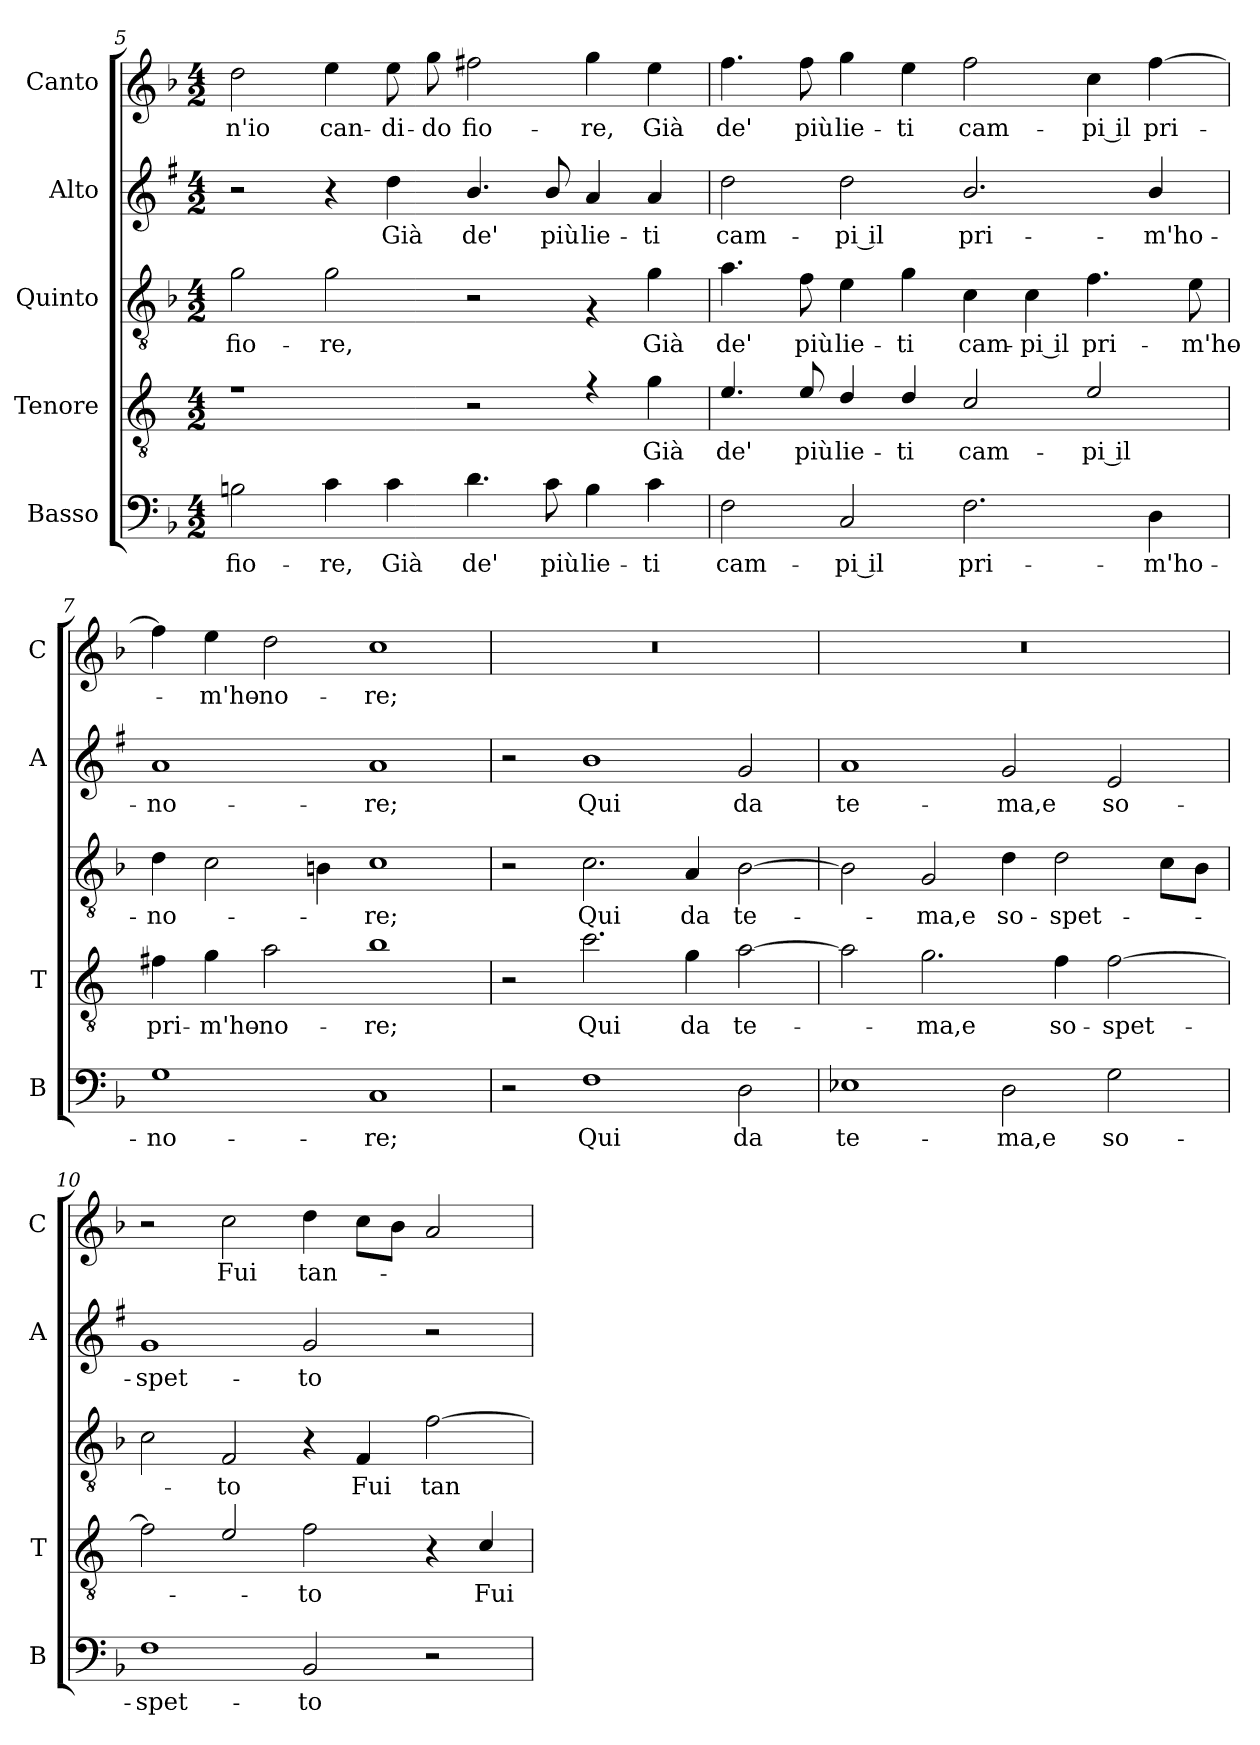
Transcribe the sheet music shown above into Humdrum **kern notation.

**kern	**text	**kern	**text	**kern	**text	**kern	**text	**kern	**text
*part5	*part5	*part4	*part4	*part3	*part3	*part2	*part2	*part1	*part1
*staff5	*staff5	*staff4	*staff4	*staff3	*staff3	*staff2	*staff2	*staff1	*staff1
*I"Basso	*	*I"Tenore	*	*I"Quinto	*	*I"Alto	*	*I"Canto	*
*I'B	*	*I'T	*	*	*	*I'A	*	*I'C	*
*clefF4	*	*clefGv2	*	*clefGv2	*	*clefG2	*	*clefG2	*
*	*	*ITrd4c7	*	*	*	*ITrd1c2	*	*	*
*k[b-]	*	*k[b-]	*	*k[b-]	*	*k[b-]	*	*k[b-]	*
*F:	*	*F:	*	*F:	*	*F:	*	*F:	*
*M4/2	*	*M4/2	*	*M4/2	*	*M4/2	*	*M4/2	*
=5	=5	=5	=5	=5	=5	=5	=5	=5	=5
!	!LO:LY:b	!	!	!	!LO:LY:b	!	!	!	!LO:LY:b
2Bn\	fio-	1rf	.	2g\	fio-	2r	.	2dd\	-n'io
!	!LO:LY:b	!	!	!	!LO:LY:b	!	!	!	!LO:LY:b
4c\	-re,	.	.	2g\	-re,	4r	.	4ee\	can-
!	!LO:LY:b	!	!	!	!	!	!LO:LY:b	!	!LO:LY:b
4c\	Già	.	.	.	.	4cc\	Già	8ee\	-di-
!	!	!	!	!	!	!	!	!	!LO:LY:b
.	.	.	.	.	.	.	.	8gg\	-do
!	!LO:LY:b	!	!	!	!	!	!LO:LY:b	!	!LO:LY:b
4.d\	de'	2r	.	2r	.	4.a/	de'	2ff#X\	fio-
!	!LO:LY:b	!	!	!	!	!	!LO:LY:b	!	!
8c\	più	.	.	.	.	8a/	più	.	.
!	!LO:LY:b	!	!	!	!	!	!LO:LY:b	!	!LO:LY:b
4B\	lie-	4rf	.	4rG	.	4g/	lie-	4gg\	-re,
!	!LO:LY:b	!	!LO:LY:b	!	!LO:LY:b	!	!LO:LY:b	!	!LO:LY:b
4c\	-ti	4c\	Già	4g\	Già	4g/	-ti	4ee\	Già
=6	=6	=6	=6	=6	=6	=6	=6	=6	=6
!	!LO:LY:b	!	!LO:LY:b	!	!LO:LY:b	!	!LO:LY:b	!	!LO:LY:b
2F\	cam-	4.A/	de'	4.a\	de'	2cc\	cam-	4.ff\	de'
!	!	!	!LO:LY:b	!	!LO:LY:b	!	!	!	!LO:LY:b
.	.	8A/	più	8f\	più	.	.	8ff\	più
!	!LO:LY:b	!	!LO:LY:b	!	!LO:LY:b	!	!LO:LY:b	!	!LO:LY:b
2C/	-pi il	4G/	lie-	4e\	lie-	2cc\	-pi il	4gg\	lie-
!	!	!	!LO:LY:b	!	!LO:LY:b	!	!	!	!LO:LY:b
.	.	4G/	-ti	4g\	-ti	.	.	4ee\	-ti
!	!LO:LY:b	!	!LO:LY:b	!	!LO:LY:b	!	!LO:LY:b	!	!LO:LY:b
2.F\	pri-	2F/	cam-	4c\	cam-	2.a/	pri-	2ff\	cam-
!	!	!	!	!	!LO:LY:b	!	!	!	!
.	.	.	.	4c\	-pi il	.	.	.	.
!	!	!	!LO:LY:b	!	!LO:LY:b	!	!	!	!LO:LY:b
.	.	2A/	-pi il	4.f\	pri-	.	.	4cc\	-pi il
!	!LO:LY:b	!	!	!	!	!	!LO:LY:b	!	!LO:LY:b
4D\	-m'ho-	.	.	.	.	4a/	-m'ho-	[4ff\	pri-
!	!	!	!	!	!LO:LY:b	!	!	!	!
.	.	.	.	8e\	-m'ho-	.	.	.	.
!!LO:PB:g=z
=7	=7	=7	=7	=7	=7	=7	=7	=7	=7
!	!LO:LY:b	!	!LO:LY:b	!	!LO:LY:b	!	!LO:LY:b	!	!
1G	-no-	4Bn\	pri-	4d\	-no-	1g	-no-	4ff\]	.
!	!	!	!LO:LY:b	!	!	!	!	!	!LO:LY:b
.	.	4c\	-m'ho-	2c\	.	.	.	4ee\	-m'ho-
!	!	!	!LO:LY:b	!	!	!	!	!	!LO:LY:b
.	.	2d\	-no-	.	.	.	.	2dd\	-no-
.	.	.	.	4Bn\	.	.	.	.	.
!	!LO:LY:b	!	!LO:LY:b	!	!LO:LY:b	!	!LO:LY:b	!	!LO:LY:b
1C	-re;	1e	-re;	1c	-re;	1g	-re;	1cc	-re;
=8	=8	=8	=8	=8	=8	=8	=8	=8	=8
2r	.	2r	.	2r	.	2r	.	0r	.
!	!LO:LY:b	!	!LO:LY:b	!	!LO:LY:b	!	!LO:LY:b	!	!
1F	Qui	2.f\	Qui	2.c\	Qui	1a	Qui	.	.
!	!	!	!LO:LY:b	!	!LO:LY:b	!	!	!	!
.	.	4c\	da	4A/	da	.	.	.	.
!	!LO:LY:b	!	!LO:LY:b	!	!LO:LY:b	!	!LO:LY:b	!	!
2D\	da	[2d\	te-	[2B-\	te-	2f/	da	.	.
=9	=9	=9	=9	=9	=9	=9	=9	=9	=9
!	!LO:LY:b	!	!	!	!	!	!LO:LY:b	!	!
1E-X	te-	2d\]	.	2B-\]	.	1g	te-	0r	.
!	!	!	!LO:LY:b	!	!LO:LY:b	!	!	!	!
.	.	2.c\	-ma,e	2G/	-ma,e	.	.	.	.
!	!LO:LY:b	!	!	!	!LO:LY:b	!	!LO:LY:b	!	!
2D\	-ma,e	.	.	4d\	so-	2f/	-ma,e	.	.
!	!	!	!LO:LY:b	!	!LO:LY:b	!	!	!	!
.	.	4B-\	so-	2d\	-spet-	.	.	.	.
!	!LO:LY:b	!	!LO:LY:b	!	!	!	!LO:LY:b	!	!
2G\	so-	[2B-\	-spet-	.	.	2d/	so-	.	.
.	.	.	.	8c\L	.	.	.	.	.
.	.	.	.	8B-\J	.	.	.	.	.
=10	=10	=10	=10	=10	=10	=10	=10	=10	=10
!	!LO:LY:b	!	!	!	!	!	!LO:LY:b	!	!
1F	-spet-	2B-\]	.	2c\	.	1f	-spet-	2r	.
!	!	!	!	!	!LO:LY:b	!	!	!	!LO:LY:b
.	.	2A/	.	2F/	-to	.	.	2cc\	Fui
!	!LO:LY:b	!	!LO:LY:b	!	!	!	!LO:LY:b	!	!LO:LY:b
2BB-/	-to	2B-\	-to	4r	.	2f/	-to	4dd\	tan-
!	!	!	!	!	!LO:LY:b	!	!	!	!
.	.	.	.	4F/	Fui	.	.	8cc\L	.
.	.	.	.	.	.	.	.	8b-\J	.
!	!	!	!	!	!LO:LY:b	!	!	!	!
2r	.	4r	.	[2f\	tan-	2r	.	2a/	.
!	!	!	!LO:LY:b	!	!	!	!	!	!
.	.	4F/	Fui	.	.	.	.	.	.
=	=	=	=	=	=	=	=	=	=
*-	*-	*-	*-	*-	*-	*-	*-	*-	*-
